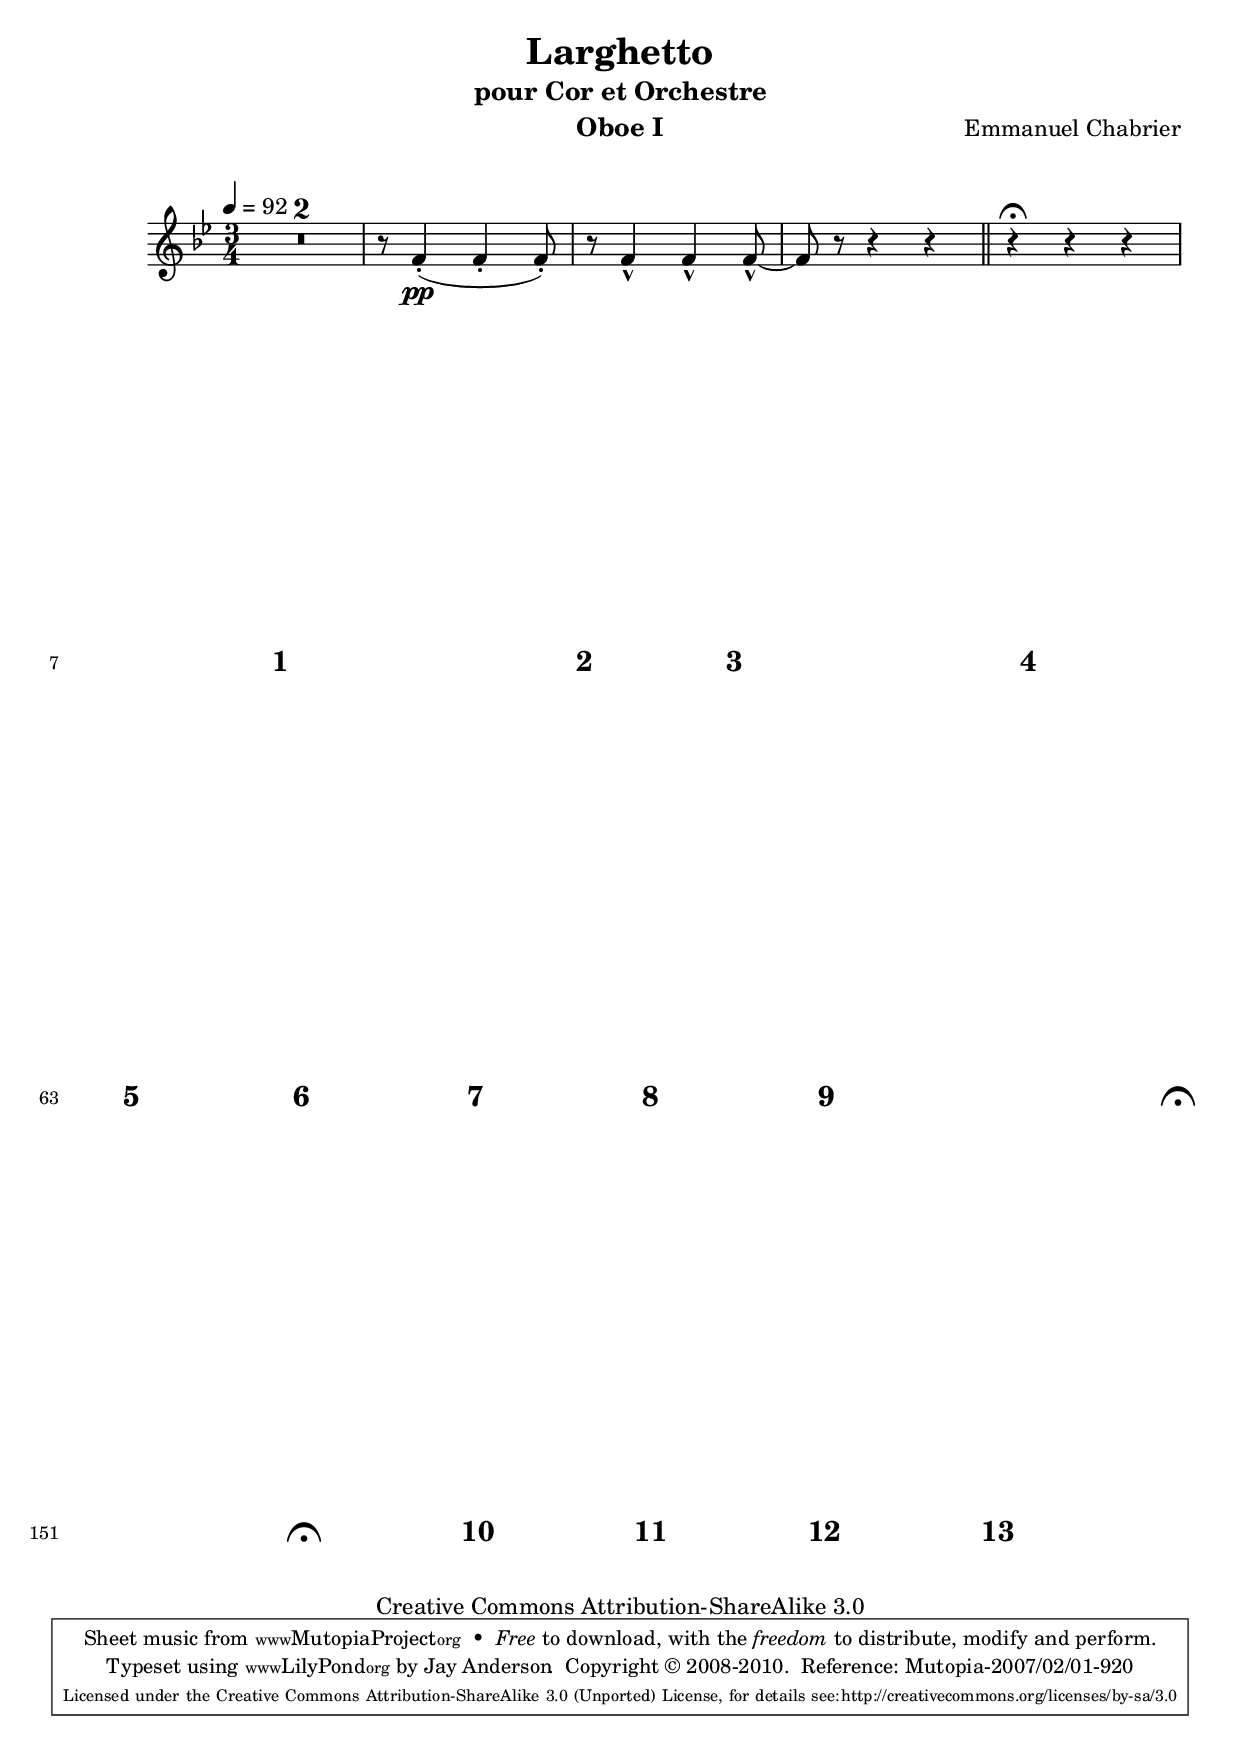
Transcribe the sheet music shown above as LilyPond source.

\version "2.13.18"

\include "defs.ily"
\version "2.13.18"

oboeOne = \relative c'
{
  \key bes \major
  R2.*2 |
  r8 f4-.(\pp f-. f8-.) |
  r8 f4-^ f-^ f8~-^ |
  f r r4 r |

  r4\fermata r r |
}


instrument = "Oboe I"
notes = \oboeOne

\version "2.13.18"

\include "defs.ily"

\include "header.ily"
\score
{
  \new Staff { << \notes \outline >> }
}


